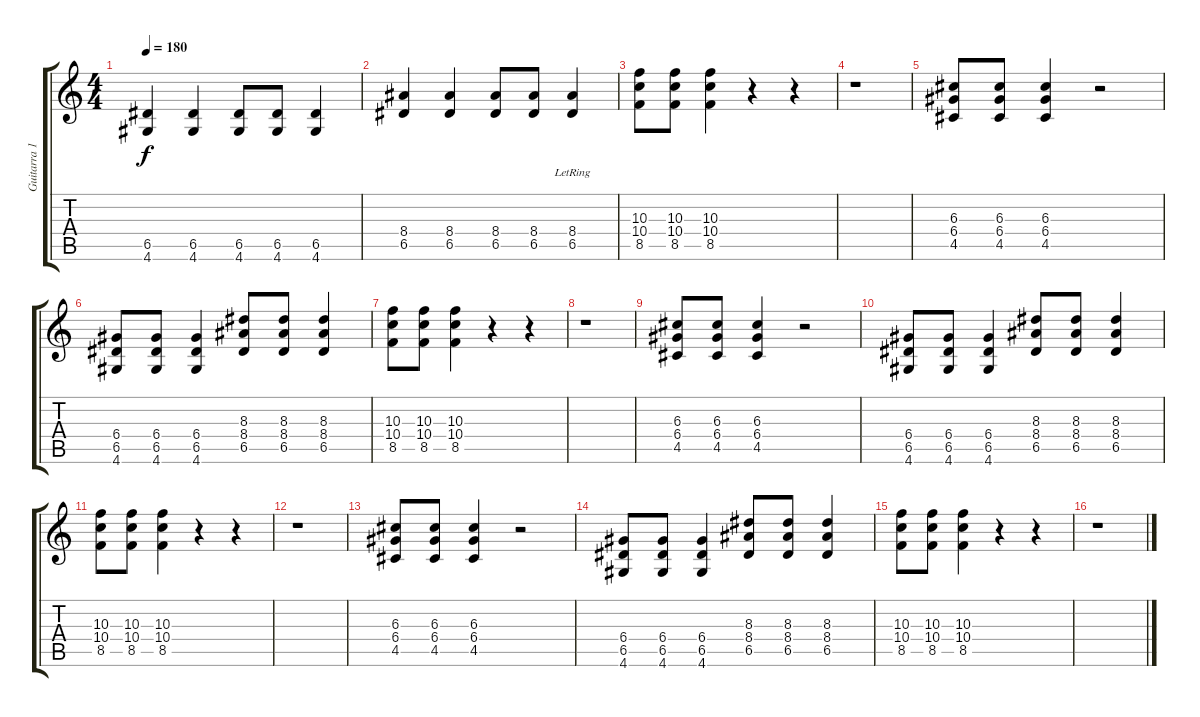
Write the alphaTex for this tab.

\track ("Guitarra 1" "Guitarra 1") {instrument distortionguitar}
\staff {score tabs}
\tuning (E4 B3 G3 D3 A2 E2) {hide}
\ts (4 4)
\tempo 180
\clef g2
\ks c
(6.5 4.6).4{dy f} (6.5 4.6).4 (6.5 4.6).8 (6.5 4.6).8 (6.5 4.6).4 |
(8.4 6.5).4 (8.4 6.5).4 (8.4 6.5).8 (8.4 6.5).8 (8.4{lr} 6.5{lr}).4 |
(10.3 10.4 8.5).8 (10.3 10.4 8.5).8 (10.3 10.4 8.5).4 r.4 r.4 |
r.1 |
(6.3 6.4 4.5).8 (6.3 6.4 4.5).8 (6.3 6.4 4.5).4 r.2 |
(6.4 6.5 4.6).8 (6.4 6.5 4.6).8 (6.4 6.5 4.6).4 (8.3 8.4 6.5).8 (8.3 8.4 6.5).8 (8.3 8.4 6.5).4 |
(10.3 10.4 8.5).8 (10.3 10.4 8.5).8 (10.3 10.4 8.5).4 r.4 r.4 |
r.1 |
(6.3 6.4 4.5).8 (6.3 6.4 4.5).8 (6.3 6.4 4.5).4 r.2 |
(6.4 6.5 4.6).8 (6.4 6.5 4.6).8 (6.4 6.5 4.6).4 (8.3 8.4 6.5).8 (8.3 8.4 6.5).8 (8.3 8.4 6.5).4 |
(10.3 10.4 8.5).8 (10.3 10.4 8.5).8 (10.3 10.4 8.5).4 r.4 r.4 |
r.1 |
(6.3 6.4 4.5).8 (6.3 6.4 4.5).8 (6.3 6.4 4.5).4 r.2 |
(6.4 6.5 4.6).8 (6.4 6.5 4.6).8 (6.4 6.5 4.6).4 (8.3 8.4 6.5).8 (8.3 8.4 6.5).8 (8.3 8.4 6.5).4 |
(10.3 10.4 8.5).8 (10.3 10.4 8.5).8 (10.3 10.4 8.5).4 r.4 r.4 |
r.1
